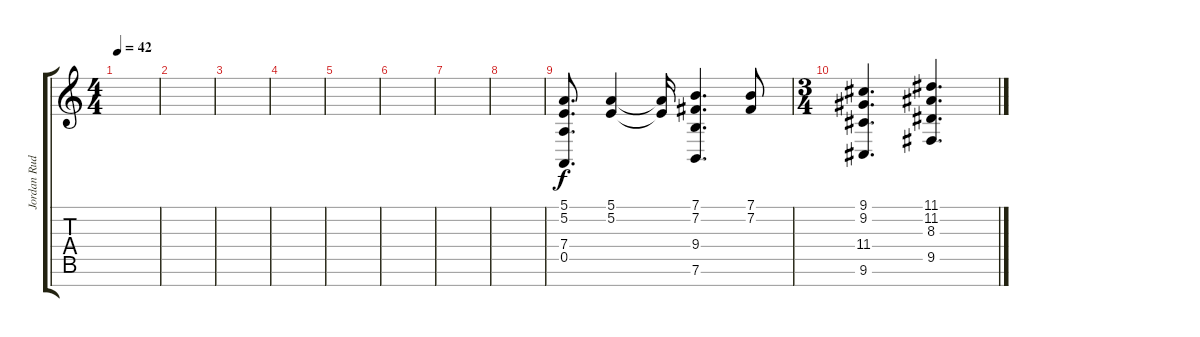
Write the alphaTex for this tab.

\track ("Jordan Rudess" "Jordan Rud") {instrument stringensemble1}
\staff {score tabs}
\tuning (E4 B3 G3 D3 A2 E2 B1) {hide}
\ts (4 4)
\tempo 42
\clef g2
\ks c
|
|
|
|
|
|
|
|
(5.1 5.2 7.4 0.5).8{d} (5.1 5.2).4 (5.1{t} 5.2{t}).16 (7.1 7.2 9.4 7.6).4{d} (7.1 7.2).8 |
\ts (3 4)
(9.1 9.2 11.4 9.6).4{d} (11.1 11.2 8.3 9.5).4{d}
